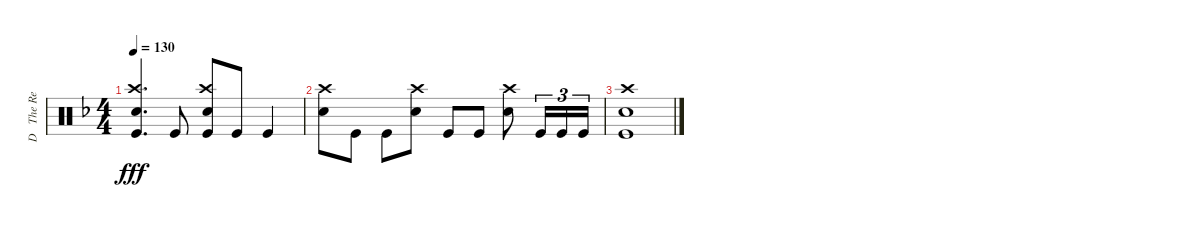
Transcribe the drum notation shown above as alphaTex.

\track ("D   The Rev" "D   The Re") {instrument percussion}
\staff {score}
\articulation defaults
\ts (4 4)
\tempo 130
\clef neutral
\ks dminor
("Kick (hit)" "Crash high (hit)" "Snare (hit) 2").4{d dy fff} "Kick (hit)".8 ("Snare (hit) 2" "Crash high (hit)" "Kick (hit)").8 "Kick (hit)".8 "Kick (hit)".4 |
("Crash high (hit)" "Snare (hit) 2").8 "Kick (hit)".8 "Kick (hit)".8 ("Snare (hit) 2" "Crash high (hit)").8 "Kick (hit)".8 "Kick (hit)".8 ("Snare (hit) 2" "Crash high (hit)").8 "Kick (hit)".16{tu (3 2)} "Kick (hit)".16{tu (3 2)} "Kick (hit)".16{tu (3 2)} |
("Snare (hit) 2" "Crash high (hit)" "Kick (hit)").1
